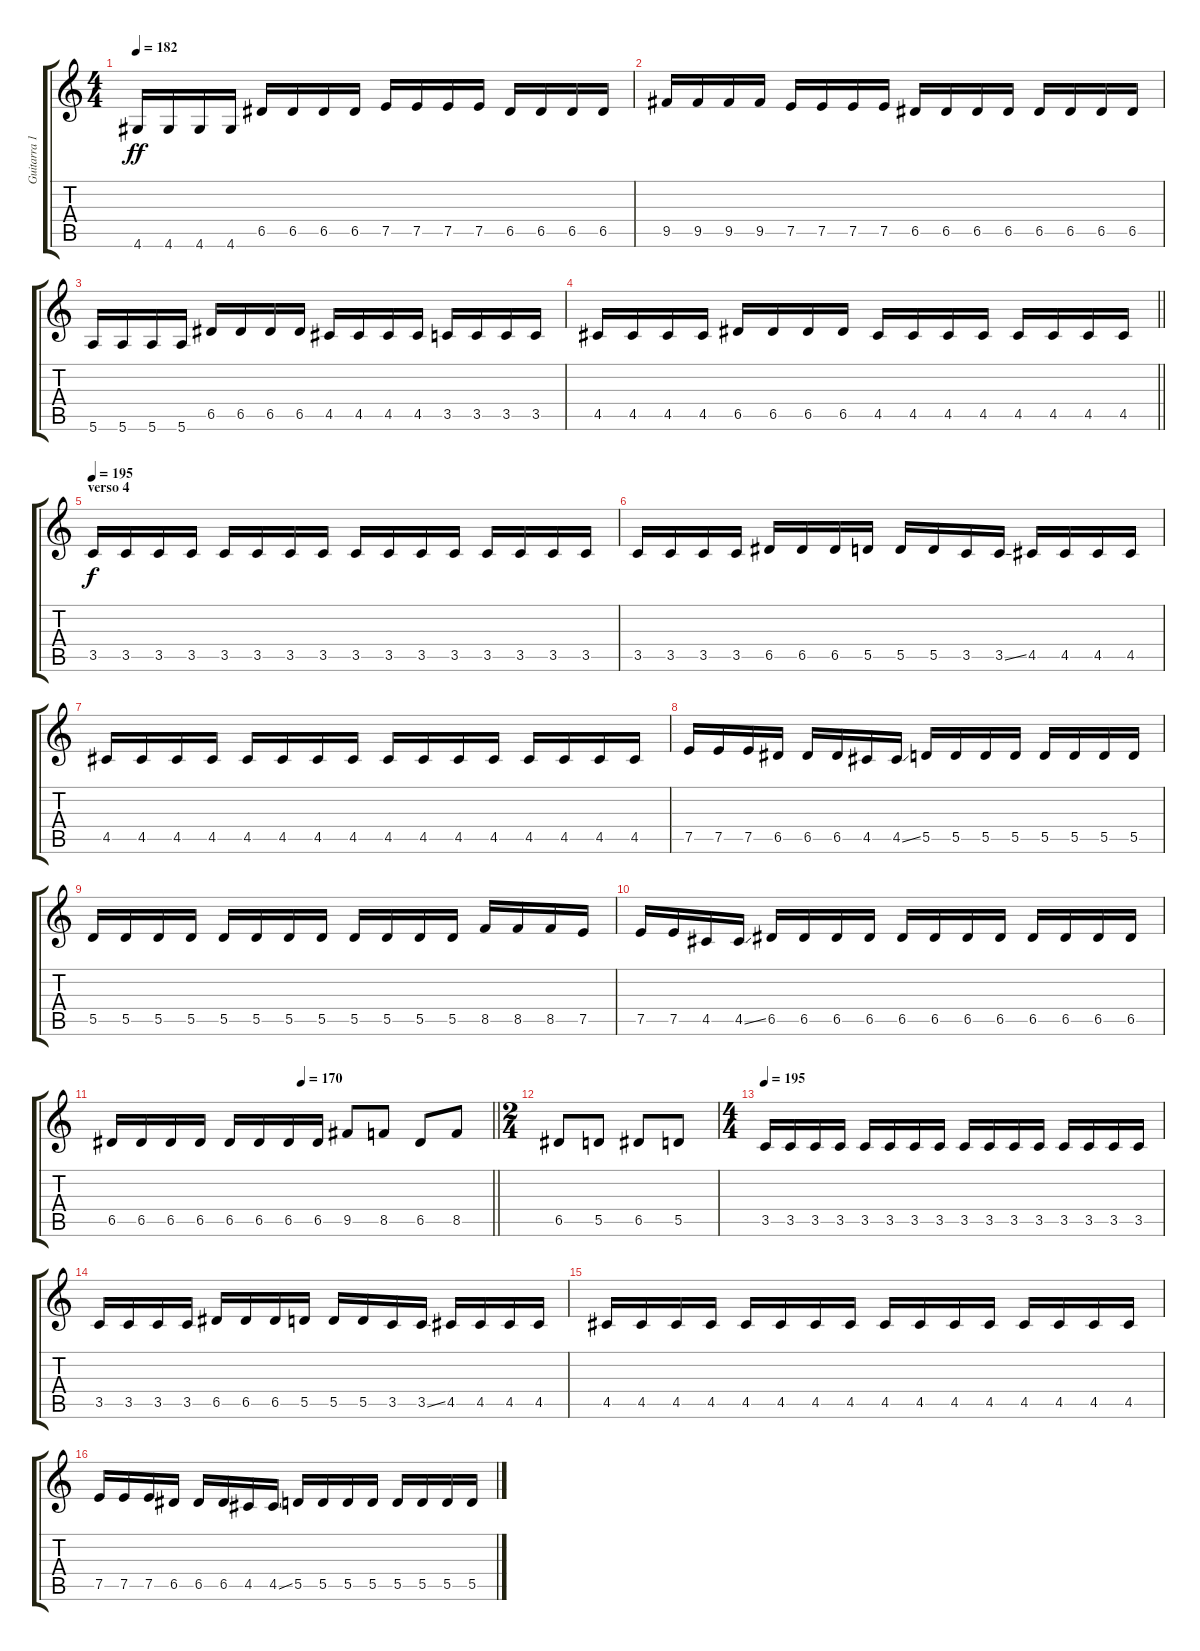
\track ("Guitarra 1" "Guitarra 1") {instrument distortionguitar}
\staff {score tabs}
\tuning (E4 B3 G3 D3 A2 E2) {hide}
\ts (4 4)
\tempo 182
\clef g2
\ks c
4.6.16{dy ff} 4.6.16 4.6.16 4.6.16 6.5.16 6.5.16 6.5.16 6.5.16 7.5.16 7.5.16 7.5.16 7.5.16 6.5.16 6.5.16 6.5.16 6.5.16 |
9.5.16 9.5.16 9.5.16 9.5.16 7.5.16 7.5.16 7.5.16 7.5.16 6.5.16 6.5.16 6.5.16 6.5.16 6.5.16 6.5.16 6.5.16 6.5.16 |
5.6.16 5.6.16 5.6.16 5.6.16 6.5.16 6.5.16 6.5.16 6.5.16 4.5.16 4.5.16 4.5.16 4.5.16 3.5.16 3.5.16 3.5.16 3.5.16 |
\barLineRight lightlight
4.5.16 4.5.16 4.5.16 4.5.16 6.5.16 6.5.16 6.5.16 6.5.16 4.5.16 4.5.16 4.5.16 4.5.16 4.5.16 4.5.16 4.5.16 4.5.16 |
\section ("" "verso 4")
\tempo 195
3.5.16{dy f} 3.5.16 3.5.16 3.5.16 3.5.16 3.5.16 3.5.16 3.5.16 3.5.16 3.5.16 3.5.16 3.5.16 3.5.16 3.5.16 3.5.16 3.5.16 |
3.5.16 3.5.16 3.5.16 3.5.16 6.5.16 6.5.16 6.5.16 5.5.16 5.5.16 5.5.16 3.5.16 3.5{ss}.16 4.5.16 4.5.16 4.5.16 4.5.16 |
4.5.16 4.5.16 4.5.16 4.5.16 4.5.16 4.5.16 4.5.16 4.5.16 4.5.16 4.5.16 4.5.16 4.5.16 4.5.16 4.5.16 4.5.16 4.5.16 |
7.5.16 7.5.16 7.5.16 6.5.16 6.5.16 6.5.16 4.5.16 4.5{ss}.16 5.5.16 5.5.16 5.5.16 5.5.16 5.5.16 5.5.16 5.5.16 5.5.16 |
5.5.16 5.5.16 5.5.16 5.5.16 5.5.16 5.5.16 5.5.16 5.5.16 5.5.16 5.5.16 5.5.16 5.5.16 8.5.16 8.5.16 8.5.16 7.5.16 |
7.5.16 7.5.16 4.5.16 4.5{ss}.16 6.5.16 6.5.16 6.5.16 6.5.16 6.5.16 6.5.16 6.5.16 6.5.16 6.5.16 6.5.16 6.5.16 6.5.16 |
\tempo (170 0.5)
\barLineRight lightlight
6.5.16 6.5.16 6.5.16 6.5.16 6.5.16 6.5.16 6.5.16 6.5.16 9.5.8 8.5.8 6.5.8 8.5.8 |
\ts (2 4)
6.5.8 5.5.8 6.5.8 5.5.8 |
\ts (4 4)
\tempo 195
3.5.16 3.5.16 3.5.16 3.5.16 3.5.16 3.5.16 3.5.16 3.5.16 3.5.16 3.5.16 3.5.16 3.5.16 3.5.16 3.5.16 3.5.16 3.5.16 |
3.5.16 3.5.16 3.5.16 3.5.16 6.5.16 6.5.16 6.5.16 5.5.16 5.5.16 5.5.16 3.5.16 3.5{ss}.16 4.5.16 4.5.16 4.5.16 4.5.16 |
4.5.16 4.5.16 4.5.16 4.5.16 4.5.16 4.5.16 4.5.16 4.5.16 4.5.16 4.5.16 4.5.16 4.5.16 4.5.16 4.5.16 4.5.16 4.5.16 |
7.5.16 7.5.16 7.5.16 6.5.16 6.5.16 6.5.16 4.5.16 4.5{ss}.16 5.5.16 5.5.16 5.5.16 5.5.16 5.5.16 5.5.16 5.5.16 5.5.16
